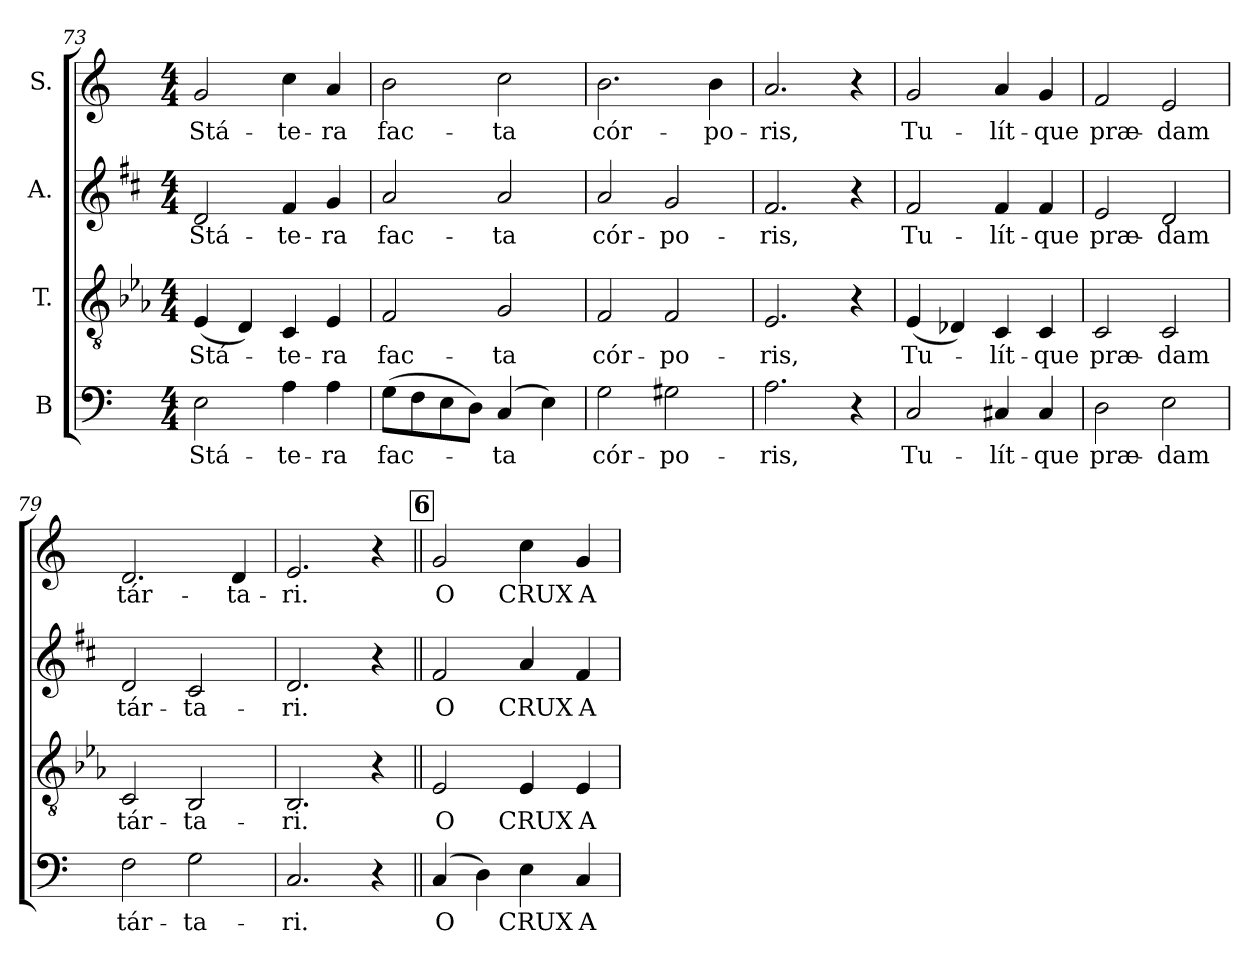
**kern	**text	**kern	**text	**kern	**text	**kern	**text
*part4	*part4	*part3	*part3	*part2	*part2	*part1	*part1
*staff4	*staff4	*staff3	*staff3	*staff2	*staff2	*staff1	*staff1
*I"B	*	*I"T.	*	*I"A.	*	*I"S.	*
*clefF4	*	*clefGv2	*	*clefG2	*	*clefG2	*
*	*	*ITrd2c3	*	*ITrd1c2	*	*	*
*k[]	*	*k[]	*	*k[]	*	*k[]	*
*C:	*	*C:	*	*C:	*	*C:	*
*M4/4	*	*M4/4	*	*M4/4	*	*M4/4	*
=73	=73	=73	=73	=73	=73	=73	=73
!	!LO:LY:b:color=#000000	!	!	!	!	!	!
!	!	!	!LO:LY:b:color=#000000	!	!	!	!
!	!	!	!	!	!LO:LY:b:color=#000000	!	!
!	!	!	!	!	!	!	!LO:LY:b:color=#000000
2Ei\	Stá-	(4Ci/	Stá-	2ci/	Stá-	2gi/	Stá-
.	.	4BBi/)	.	.	.	.	.
!	!LO:LY:b:color=#000000	!	!	!	!	!	!
!	!	!	!LO:LY:b:color=#000000	!	!	!	!
!	!	!	!	!	!LO:LY:b:color=#000000	!	!
!	!	!	!	!	!	!	!LO:LY:b:color=#000000
4Ai\	-te-	4AAi/	-te-	4ei/	-te-	4cci\	-te-
!	!LO:LY:b:color=#000000	!	!	!	!	!	!
!	!	!	!LO:LY:b:color=#000000	!	!	!	!
!	!	!	!	!	!LO:LY:b:color=#000000	!	!
!	!	!	!	!	!	!	!LO:LY:b:color=#000000
4Ai\	-ra	4Ci/	-ra	4fi/	-ra	4ai/	-ra
=74	=74	=74	=74	=74	=74	=74	=74
!	!LO:LY:b:color=#000000	!	!	!	!	!	!
!	!	!	!LO:LY:b:color=#000000	!	!	!	!
!	!	!	!	!	!LO:LY:b:color=#000000	!	!
!	!	!	!	!	!	!	!LO:LY:b:color=#000000
(8Gi\L	fac-	2Di/	fac-	2gi/	fac-	2bi\	fac-
8Fi\	.	.	.	.	.	.	.
8Ei\	.	.	.	.	.	.	.
8Di\J)	.	.	.	.	.	.	.
!	!LO:LY:b:color=#000000	!	!	!	!	!	!
!	!	!	!LO:LY:b:color=#000000	!	!	!	!
!	!	!	!	!	!LO:LY:b:color=#000000	!	!
!	!	!	!	!	!	!	!LO:LY:b:color=#000000
(4Ci/	-ta	2Ei/	-ta	2gi/	-ta	2cci\	-ta
4Ei\)	.	.	.	.	.	.	.
=75	=75	=75	=75	=75	=75	=75	=75
!	!LO:LY:b:color=#000000	!	!	!	!	!	!
!	!	!	!LO:LY:b:color=#000000	!	!	!	!
!	!	!	!	!	!LO:LY:b:color=#000000	!	!
!	!	!	!	!	!	!	!LO:LY:b:color=#000000
2Gi\	cór-	2Di/	cór-	2gi/	cór-	2.bi\	cór-
!	!LO:LY:b:color=#000000	!	!	!	!	!	!
!	!	!	!LO:LY:b:color=#000000	!	!	!	!
!	!	!	!	!	!LO:LY:b:color=#000000	!	!
2G#Xi\	-po-	2Di/	-po-	2fi/	-po-	.	.
!	!	!	!	!	!	!	!LO:LY:b:color=#000000
.	.	.	.	.	.	4bi\	-po-
!!LO:LB:g=z
=76	=76	=76	=76	=76	=76	=76	=76
!	!LO:LY:b:color=#000000	!	!	!	!	!	!
!	!	!	!LO:LY:b:color=#000000	!	!	!	!
!	!	!	!	!	!LO:LY:b:color=#000000	!	!
!	!	!	!	!	!	!	!LO:LY:b:color=#000000
2.Ai\	-ris,	2.Ci/	-ris,	2.ei/	-ris,	2.ai/	-ris,
4r	.	4r	.	4r	.	4r	.
=77	=77	=77	=77	=77	=77	=77	=77
!	!LO:LY:b:color=#000000	!	!	!	!	!	!
!	!	!	!LO:LY:b:color=#000000	!	!	!	!
!	!	!	!	!	!LO:LY:b:color=#000000	!	!
!	!	!	!	!	!	!	!LO:LY:b:color=#000000
2Ci/	Tu-	(4Ci/	Tu-	2ei/	Tu-	2gi/	Tu-
.	.	4BB-Xi/)	.	.	.	.	.
!	!LO:LY:b:color=#000000	!	!	!	!	!	!
!	!	!	!LO:LY:b:color=#000000	!	!	!	!
!	!	!	!	!	!LO:LY:b:color=#000000	!	!
!	!	!	!	!	!	!	!LO:LY:b:color=#000000
4C#Xi/	-lít-	4AAi/	-lít-	4ei/	-lít-	4ai/	-lít-
!	!LO:LY:b:color=#000000	!	!	!	!	!	!
!	!	!	!LO:LY:b:color=#000000	!	!	!	!
!	!	!	!	!	!LO:LY:b:color=#000000	!	!
!	!	!	!	!	!	!	!LO:LY:b:color=#000000
4C#i/	-que	4AAi/	-que	4ei/	-que	4gi/	-que
=78	=78	=78	=78	=78	=78	=78	=78
!	!LO:LY:b:color=#000000	!	!	!	!	!	!
!	!	!	!LO:LY:b:color=#000000	!	!	!	!
!	!	!	!	!	!LO:LY:b:color=#000000	!	!
!	!	!	!	!	!	!	!LO:LY:b:color=#000000
2Di\	præ-	2AAi/	præ-	2di/	præ-	2fi/	præ-
!	!LO:LY:b:color=#000000	!	!	!	!	!	!
!	!	!	!LO:LY:b:color=#000000	!	!	!	!
!	!	!	!	!	!LO:LY:b:color=#000000	!	!
!	!	!	!	!	!	!	!LO:LY:b:color=#000000
2Ei\	-dam	2AAi/	-dam	2ci/	-dam	2ei/	-dam
=79	=79	=79	=79	=79	=79	=79	=79
!	!LO:LY:b:color=#000000	!	!	!	!	!	!
!	!	!	!LO:LY:b:color=#000000	!	!	!	!
!	!	!	!	!	!LO:LY:b:color=#000000	!	!
!	!	!	!	!	!	!	!LO:LY:b:color=#000000
2Fi\	tár-	2AAi/	tár-	2ci/	tár-	2.di/	tár-
!	!LO:LY:b:color=#000000	!	!	!	!	!	!
!	!	!	!LO:LY:b:color=#000000	!	!	!	!
!	!	!	!	!	!LO:LY:b:color=#000000	!	!
2Gi\	-ta-	2GGi/	-ta-	2Bi/	-ta-	.	.
!	!	!	!	!	!	!	!LO:LY:b:color=#000000
.	.	.	.	.	.	4di/	-ta-
=80	=80	=80	=80	=80	=80	=80	=80
!	!LO:LY:b:color=#000000	!	!	!	!	!	!
!	!	!	!LO:LY:b:color=#000000	!	!	!	!
!	!	!	!	!	!LO:LY:b:color=#000000	!	!
!	!	!	!	!	!	!	!LO:LY:b:color=#000000
2.Ci/	-ri.	2.GGi/	-ri.	2.ci/	-ri.	2.ei/	-ri.
4r	.	4r	.	4r	.	4r	.
!!LO:PB:g=z
!!LO:REH:place=s1:B:color=#000000:enc=box:fs=15.967:t=6
=81||	=81||	=81||	=81||	=81||	=81||	=81||	=81||
!	!LO:LY:b:color=#000000	!	!	!	!	!	!
!	!	!	!LO:LY:b:color=#000000	!	!	!	!
!	!	!	!	!	!LO:LY:b:color=#000000	!	!
!	!	!	!	!	!	!	!LO:LY:b:color=#000000
(4Ci/	O	2Ci/	O	2ei/	O	2gi/	O
4Di\)	.	.	.	.	.	.	.
!	!LO:LY:b:color=#000000	!	!	!	!	!	!
!	!	!	!LO:LY:b:color=#000000	!	!	!	!
!	!	!	!	!	!LO:LY:b:color=#000000	!	!
!	!	!	!	!	!	!	!LO:LY:b:color=#000000
4Ei\	CRUX	4Ci/	CRUX	4gi/	CRUX	4cci\	CRUX
!	!LO:LY:b:color=#000000	!	!	!	!	!	!
!	!	!	!LO:LY:b:color=#000000	!	!	!	!
!	!	!	!	!	!LO:LY:b:color=#000000	!	!
!	!	!	!	!	!	!	!LO:LY:b:color=#000000
4Ci/	A-	4Ci/	A-	4ei/	A-	4gi/	A-
=	=	=	=	=	=	=	=
*-	*-	*-	*-	*-	*-	*-	*-
